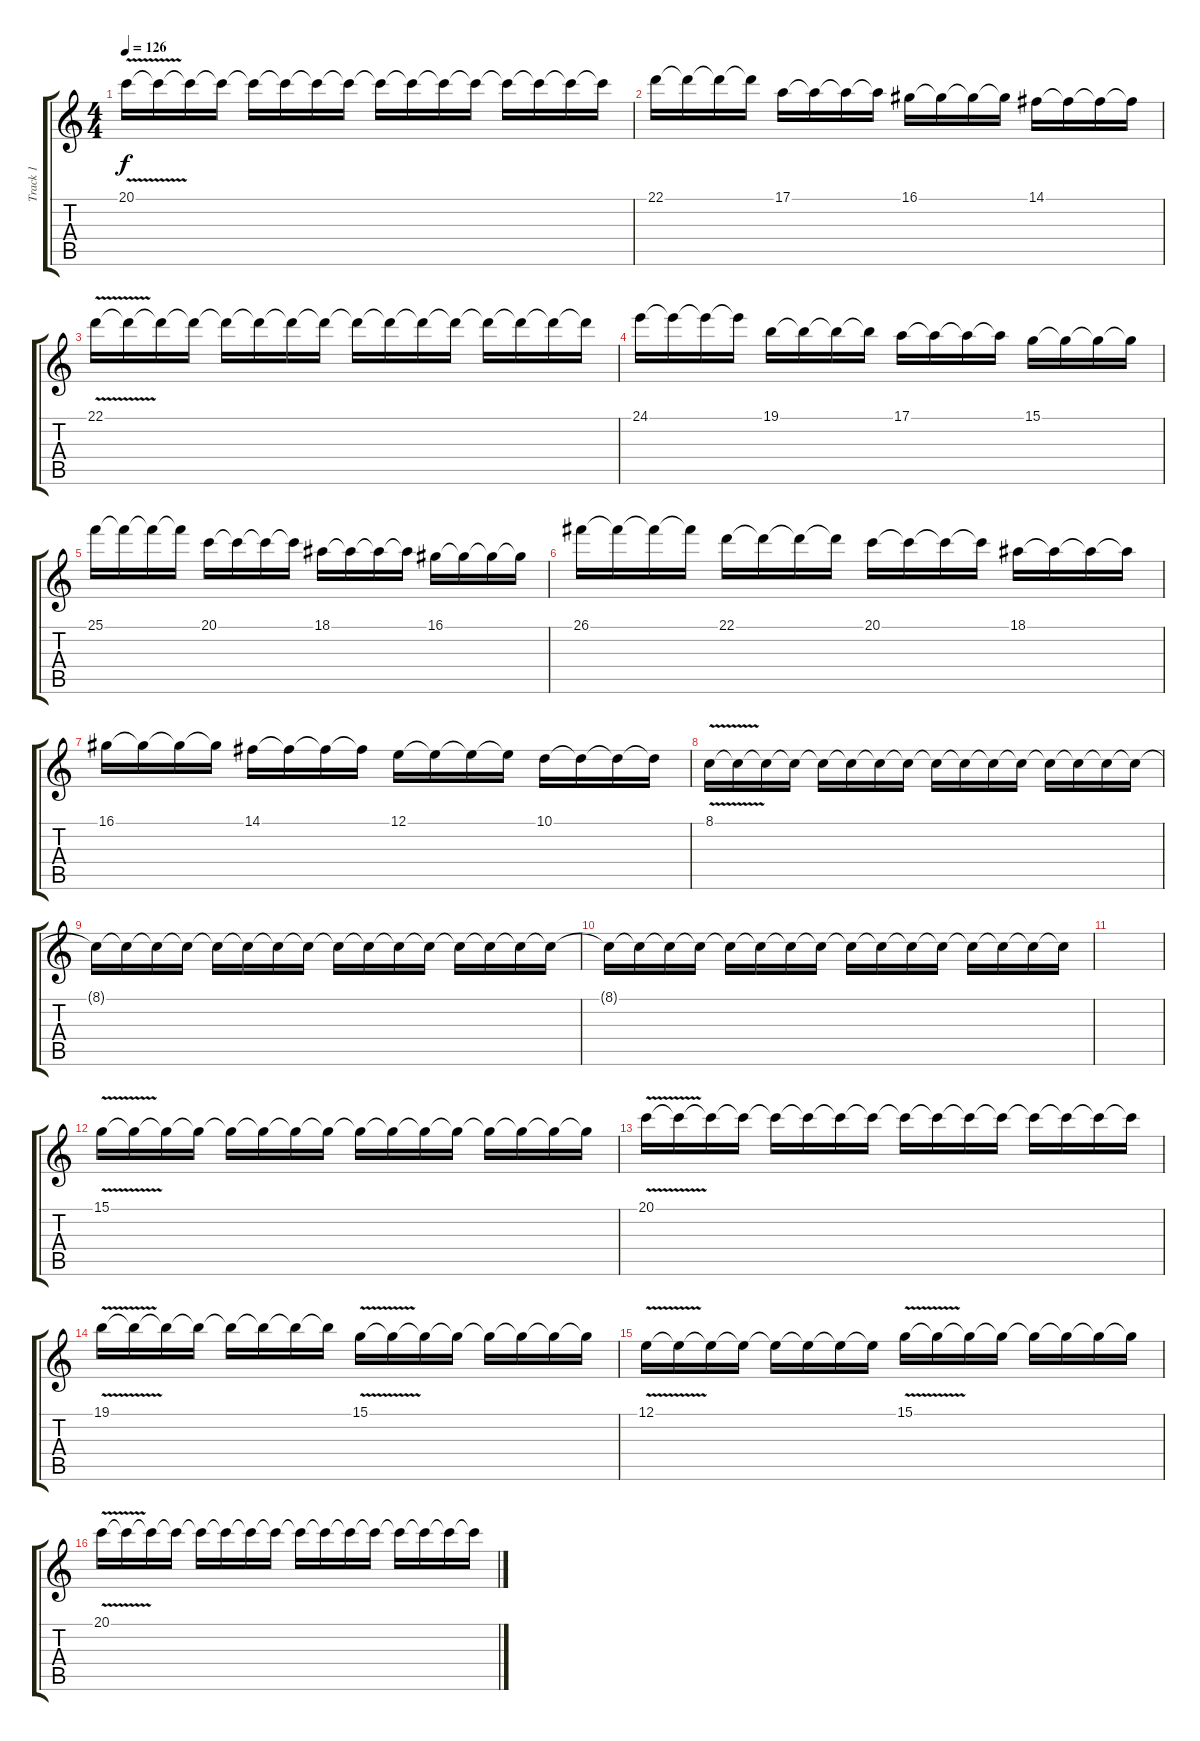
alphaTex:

\track ("Track 1" "Track 1") {instrument lead5charang}
\staff {score tabs}
\tuning (E4 B3 G3 D3 A2 E2) {hide}
\ts (4 4)
\tempo 126
\clef g2
\ks c
20.1{v}.16{dy f} 20.1{t}.16 20.1{t}.16 20.1{t}.16 20.1{t}.16 20.1{t}.16 20.1{t}.16 20.1{t}.16 20.1{t}.16 20.1{t}.16 20.1{t}.16 20.1{t}.16 20.1{t}.16 20.1{t}.16 20.1{t}.16 20.1{t}.16 |
22.1.16 22.1{t}.16 22.1{t}.16 22.1{t}.16 17.1.16 17.1{t}.16 17.1{t}.16 17.1{t}.16 16.1.16 16.1{t}.16 16.1{t}.16 16.1{t}.16 14.1.16 14.1{t}.16 14.1{t}.16 14.1{t}.16 |
22.1{v}.16{volume 12} 22.1{t}.16 22.1{t}.16{volume 16} 22.1{t}.16 22.1{t}.16 22.1{t}.16 22.1{t}.16 22.1{t}.16 22.1{t}.16 22.1{t}.16 22.1{t}.16 22.1{t}.16 22.1{t}.16 22.1{t}.16 22.1{t}.16 22.1{t}.16 |
24.1.16{volume 16} 24.1{t}.16 24.1{t}.16 24.1{t}.16 19.1.16 19.1{t}.16 19.1{t}.16 19.1{t}.16 17.1.16 17.1{t}.16 17.1{t}.16 17.1{t}.16 15.1.16 15.1{t}.16 15.1{t}.16 15.1{t}.16 |
25.1.16 25.1{t}.16 25.1{t}.16 25.1{t}.16 20.1.16 20.1{t}.16 20.1{t}.16 20.1{t}.16 18.1.16 18.1{t}.16 18.1{t}.16 18.1{t}.16 16.1.16 16.1{t}.16 16.1{t}.16 16.1{t}.16 |
26.1.16 26.1{t}.16 26.1{t}.16 26.1{t}.16 22.1.16 22.1{t}.16 22.1{t}.16 22.1{t}.16 20.1.16 20.1{t}.16 20.1{t}.16 20.1{t}.16 18.1.16 18.1{t}.16 18.1{t}.16 18.1{t}.16 |
16.1.16 16.1{t}.16 16.1{t}.16 16.1{t}.16 14.1.16 14.1{t}.16 14.1{t}.16 14.1{t}.16 12.1.16 12.1{t}.16 12.1{t}.16 12.1{t}.16 10.1.16 10.1{t}.16 10.1{t}.16 10.1{t}.16 |
8.1{v}.16 8.1{t}.16 8.1{t}.16 8.1{t}.16 8.1{t}.16 8.1{t}.16 8.1{t}.16 8.1{t}.16 8.1{t}.16 8.1{t}.16 8.1{t}.16 8.1{t}.16 8.1{t}.16 8.1{t}.16 8.1{t}.16 8.1{t}.16 |
8.1{t}.16 8.1{t}.16 8.1{t}.16 8.1{t}.16 8.1{t}.16 8.1{t}.16 8.1{t}.16 8.1{t}.16 8.1{t}.16 8.1{t}.16 8.1{t}.16 8.1{t}.16 8.1{t}.16 8.1{t}.16 8.1{t}.16 8.1{t}.16 |
8.1{t}.16 8.1{t}.16 8.1{t}.16 8.1{t}.16 8.1{t}.16 8.1{t}.16 8.1{t}.16 8.1{t}.16 8.1{t}.16{volume 6} 8.1{t}.16 8.1{t}.16 8.1{t}.16 8.1{t}.16 8.1{t}.16 8.1{t}.16 8.1{t}.16 |
|
15.1{v}.16{volume 16} 15.1{t}.16 15.1{t}.16 15.1{t}.16 15.1{t}.16 15.1{t}.16 15.1{t}.16 15.1{t}.16 15.1{t}.16 15.1{t}.16 15.1{t}.16 15.1{t}.16 15.1{t}.16 15.1{t}.16 15.1{t}.16 15.1{t}.16 |
20.1{v}.16 20.1{t}.16 20.1{t}.16 20.1{t}.16 20.1{t}.16 20.1{t}.16 20.1{t}.16 20.1{t}.16 20.1{t}.16 20.1{t}.16 20.1{t}.16 20.1{t}.16 20.1{t}.16 20.1{t}.16 20.1{t}.16 20.1{t}.16 |
19.1{v}.16 19.1{t}.16 19.1{t}.16 19.1{t}.16 19.1{t}.16 19.1{t}.16 19.1{t}.16 19.1{t}.16 15.1{v}.16 15.1{t}.16 15.1{t}.16 15.1{t}.16 15.1{t}.16 15.1{t}.16 15.1{t}.16 15.1{t}.16 |
12.1{v}.16 12.1{t}.16 12.1{t}.16 12.1{t}.16 12.1{t}.16 12.1{t}.16 12.1{t}.16 12.1{t}.16 15.1{v}.16 15.1{t}.16 15.1{t}.16 15.1{t}.16 15.1{t}.16 15.1{t}.16 15.1{t}.16 15.1{t}.16 |
20.1{v}.16 20.1{t}.16 20.1{t}.16 20.1{t}.16 20.1{t}.16 20.1{t}.16 20.1{t}.16 20.1{t}.16 20.1{t}.16 20.1{t}.16 20.1{t}.16 20.1{t}.16 20.1{t}.16 20.1{t}.16 20.1{t}.16 20.1{t}.16
